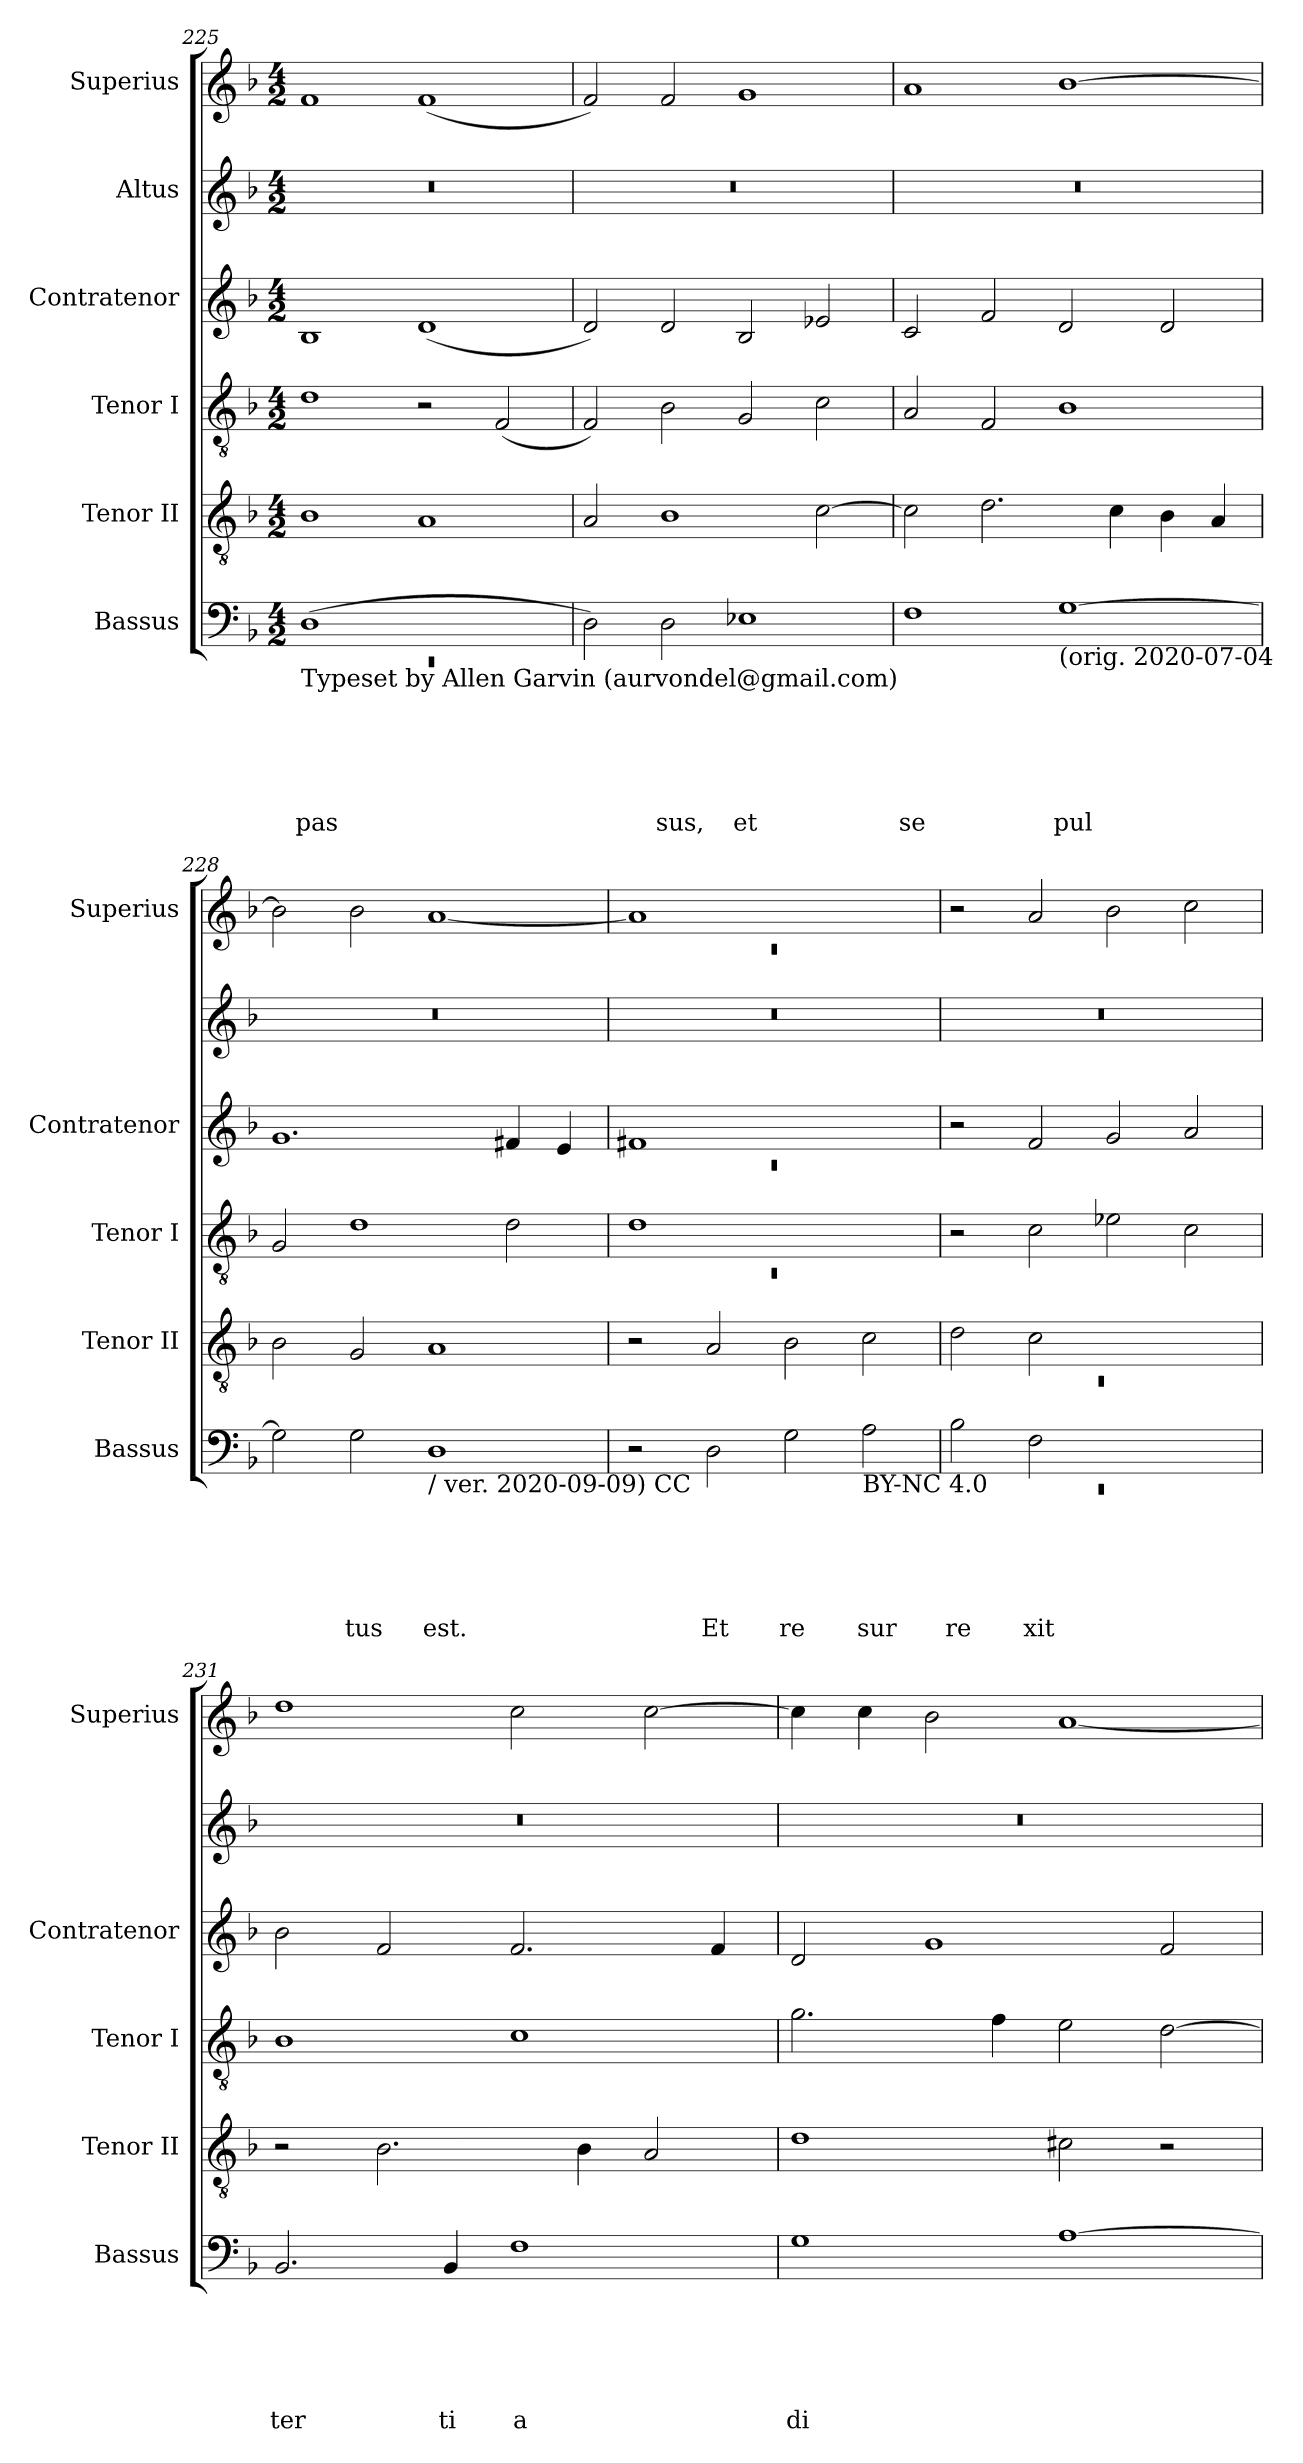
**kern	**text	**text	**text	**text	**text	**text	**kern	**kern	**kern	**kern	**kern
*part6	*part6	*part6	*part6	*part6	*part6	*part6	*part5	*part4	*part3	*part2	*part1
*staff6	*staff6	*staff6	*staff6	*staff6	*staff6	*staff6	*staff5	*staff4	*staff3	*staff2	*staff1
*I"Bassus	*	*	*	*	*	*	*I"Tenor II	*I"Tenor I	*I"Contratenor	*I"Altus	*I"Superius
*I'Bassus	*	*	*	*	*	*	*I'Tenor II	*I'Tenor I	*I'Contratenor	*	*I'Superius
*clefF4	*	*	*	*	*	*	*clefGv2	*clefGv2	*clefG2	*clefG2	*clefG2
*k[b-]	*	*	*	*	*	*	*k[b-]	*k[b-]	*k[b-]	*k[b-]	*k[b-]
*F:	*	*	*	*	*	*	*F:	*F:	*F:	*F:	*F:
*M4/2	*	*	*	*	*	*	*M4/2	*M4/2	*M4/2	*M4/2	*M4/2
=225	=225	=225	=225	=225	=225	=225	=225	=225	=225	=225	=225
*^	*	*	*	*	*	*	*	*	*	*	*
!LO:TX:b:t=Typeset by Allen Garvin (aurvondel@gmail.com)	!	!	!	!	!	!	!	!	!	!	!	!
!	!LO:N:vis=1	!	!	!	!	!	!LO:LY:b	!	!	!	!	!
*	*^	*	*	*	*	*	*	*	*	*	*	*
0ryy	0rEE	(>1D	.	.	.	.	.	pas	1B-	1d	1B-	0r	1f
.	.	1ryy	.	.	.	.	.	.	1A	2r	(<1d	.	(<1f
.	.	.	.	.	.	.	.	.	.	(<2F/	.	.	.
*v	*v	*v	*	*	*	*	*	*	*	*	*	*	*
=226	=226	=226	=226	=226	=226	=226	=226	=226	=226	=226	=226
2D\)	.	.	.	.	.	.	2A/	2F/)	2d/)	0r	2f/)
!	!	!	!	!	!	!LO:LY:b	!	!	!	!	!
2D\	.	.	.	.	.	sus,	1B-	2B-\	2d/	.	2f/
!	!	!	!	!	!	!LO:LY:b	!	!	!	!	!
1E-X	.	.	.	.	.	et	.	2G/	2B-/	.	1g
.	.	.	.	.	.	.	[>2c\	2c\	2e-X/	.	.
=227	=227	=227	=227	=227	=227	=227	=227	=227	=227	=227	=227
!	!	!	!	!	!	!LO:LY:b	!	!	!	!	!
1F	.	.	.	.	.	se	2c\]	2A/	2c/	0r	1a
.	.	.	.	.	.	.	2.d\	2F/	2f/	.	.
!LO:TX:b:t=(orig. 2020-07-04	!	!	!	!	!	!	!	!	!	!	!
!	!	!	!	!	!	!LO:LY:b	!	!	!	!	!
[>1G	.	.	.	.	.	pul	.	1B-	2d/	.	[>1b-
.	.	.	.	.	.	.	4c\	.	.	.	.
.	.	.	.	.	.	.	4B-\	.	2d/	.	.
.	.	.	.	.	.	.	4A/	.	.	.	.
=228	=228	=228	=228	=228	=228	=228	=228	=228	=228	=228	=228
2G\]	.	.	.	.	.	.	2B-\	2G/	1.g	0r	2b-\]
!	!	!	!	!	!	!LO:LY:b	!	!	!	!	!
2G\	.	.	.	.	.	tus	2G/	1d	.	.	2b-\
!LO:TX:b:t=/ ver. 2020-09-09) CC	!	!	!	!	!	!	!	!	!	!	!
!	!	!	!	!	!	!LO:LY:b	!	!	!	!	!
1D	.	.	.	.	.	est.	1A	.	.	.	[<1a
.	.	.	.	.	.	.	.	2d\	4f#X/	.	.
.	.	.	.	.	.	.	.	.	4e/	.	.
=229	=229	=229	=229	=229	=229	=229	=229	=229	=229	=229	=229
*	*	*	*	*	*	*	*	*^	*^	*	*^
!	!	!	!	!	!	!	!	!	!LO:N:vis=1	!	!LO:N:vis=1	!	!	!LO:N:vis=1
2r	.	.	.	.	.	.	2r	1d	0rC	1f#X	0rc	0r	1a]	0rc
!	!	!	!	!	!	!LO:LY:b	!	!	!	!	!	!	!	!
2D\	.	.	.	.	.	Et	2A/	.	.	.	.	.	.	.
!	!	!	!	!	!	!LO:LY:b	!	!	!	!	!	!	!	!
2G\	.	.	.	.	.	re	2B-\	1ryy	.	1ryy	.	.	1ryy	.
!LO:TX:b:t=BY-NC 4.0	!	!	!	!	!	!	!	!	!	!	!	!	!	!
!	!	!	!	!	!	!LO:LY:b	!	!	!	!	!	!	!	!
2A\	.	.	.	.	.	sur	2c\	.	.	.	.	.	.	.
*	*	*	*	*	*	*	*	*v	*v	*	*	*	*v	*v
*	*	*	*	*	*	*	*	*	*v	*v	*	*
=230	=230	=230	=230	=230	=230	=230	=230	=230	=230	=230	=230
*^	*	*	*	*	*	*	*^	*	*	*	*
!	!LO:N:vis=1	!	!	!	!	!	!LO:LY:b	!	!LO:N:vis=1	!	!	!	!
2B-\	0rEE	.	.	.	.	.	re	2d\	0rC	2r	2r	0r	2r
!	!	!	!	!	!	!	!LO:LY:b	!	!	!	!	!	!
2F\	.	.	.	.	.	.	xit	2c\	.	2c\	2f/	.	2a/
1ryy	.	.	.	.	.	.	.	1ryy	.	2e-X\	2g/	.	2b-\
.	.	.	.	.	.	.	.	.	.	2c\	2a/	.	2cc\
*v	*v	*	*	*	*	*	*	*	*	*	*	*	*
*	*	*	*	*	*	*	*v	*v	*	*	*	*
!!LO:PB:g=z
=231	=231	=231	=231	=231	=231	=231	=231	=231	=231	=231	=231
!	!	!	!	!	!	!LO:LY:b	!	!	!	!	!
2.BB-/	.	.	.	.	.	ter	2r	1B-	2b-\	0r	1dd
.	.	.	.	.	.	.	2.B-\	.	2f/	.	.
!	!	!	!	!	!	!LO:LY:b	!	!	!	!	!
4BB-/	.	.	.	.	.	ti	.	.	.	.	.
!	!	!	!	!	!	!LO:LY:b	!	!	!	!	!
1F	.	.	.	.	.	a	.	1c	2.f/	.	2cc\
.	.	.	.	.	.	.	4B-\	.	.	.	.
.	.	.	.	.	.	.	2A/	.	.	.	[>2cc\
.	.	.	.	.	.	.	.	.	4f/	.	.
=232	=232	=232	=232	=232	=232	=232	=232	=232	=232	=232	=232
!	!	!	!	!	!	!LO:LY:b	!	!	!	!	!
1G	.	.	.	.	.	di	1d	2.g\	2d/	0r	4cc\]
.	.	.	.	.	.	.	.	.	.	.	4cc\
.	.	.	.	.	.	.	.	.	1g	.	2b-\
.	.	.	.	.	.	.	.	4f\	.	.	.
[>1A	.	.	.	.	.	.	2c#X\	2e\	.	.	[<1a
.	.	.	.	.	.	.	2r	[>2d\	2f/	.	.
=	=	=	=	=	=	=	=	=	=	=	=
*-	*-	*-	*-	*-	*-	*-	*-	*-	*-	*-	*-
